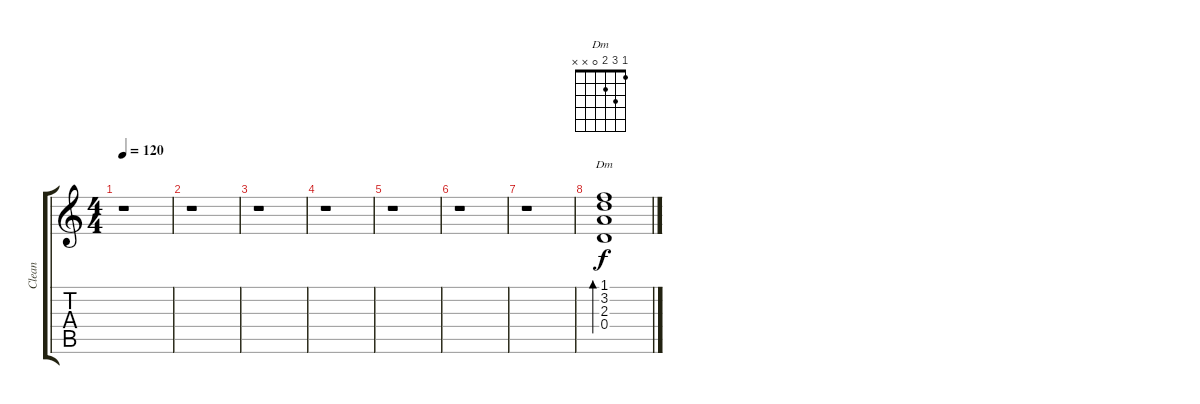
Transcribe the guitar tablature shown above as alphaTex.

\track ("Clean" "Clean") {instrument electricguitarclean}
\staff {score tabs}
\tuning (E4 B3 G3 D3 A2 E2) {hide}
\chord ("Dm" 1 3 2 0 x x)
\ts (4 4)
\tempo 120
\clef g2
\ks c
r.1{dy f} |
r.1 |
r.1 |
r.1 |
r.1 |
r.1 |
r.1 |
(1.1 3.2 2.3 0.4).1{bd 120 ch "Dm"}
